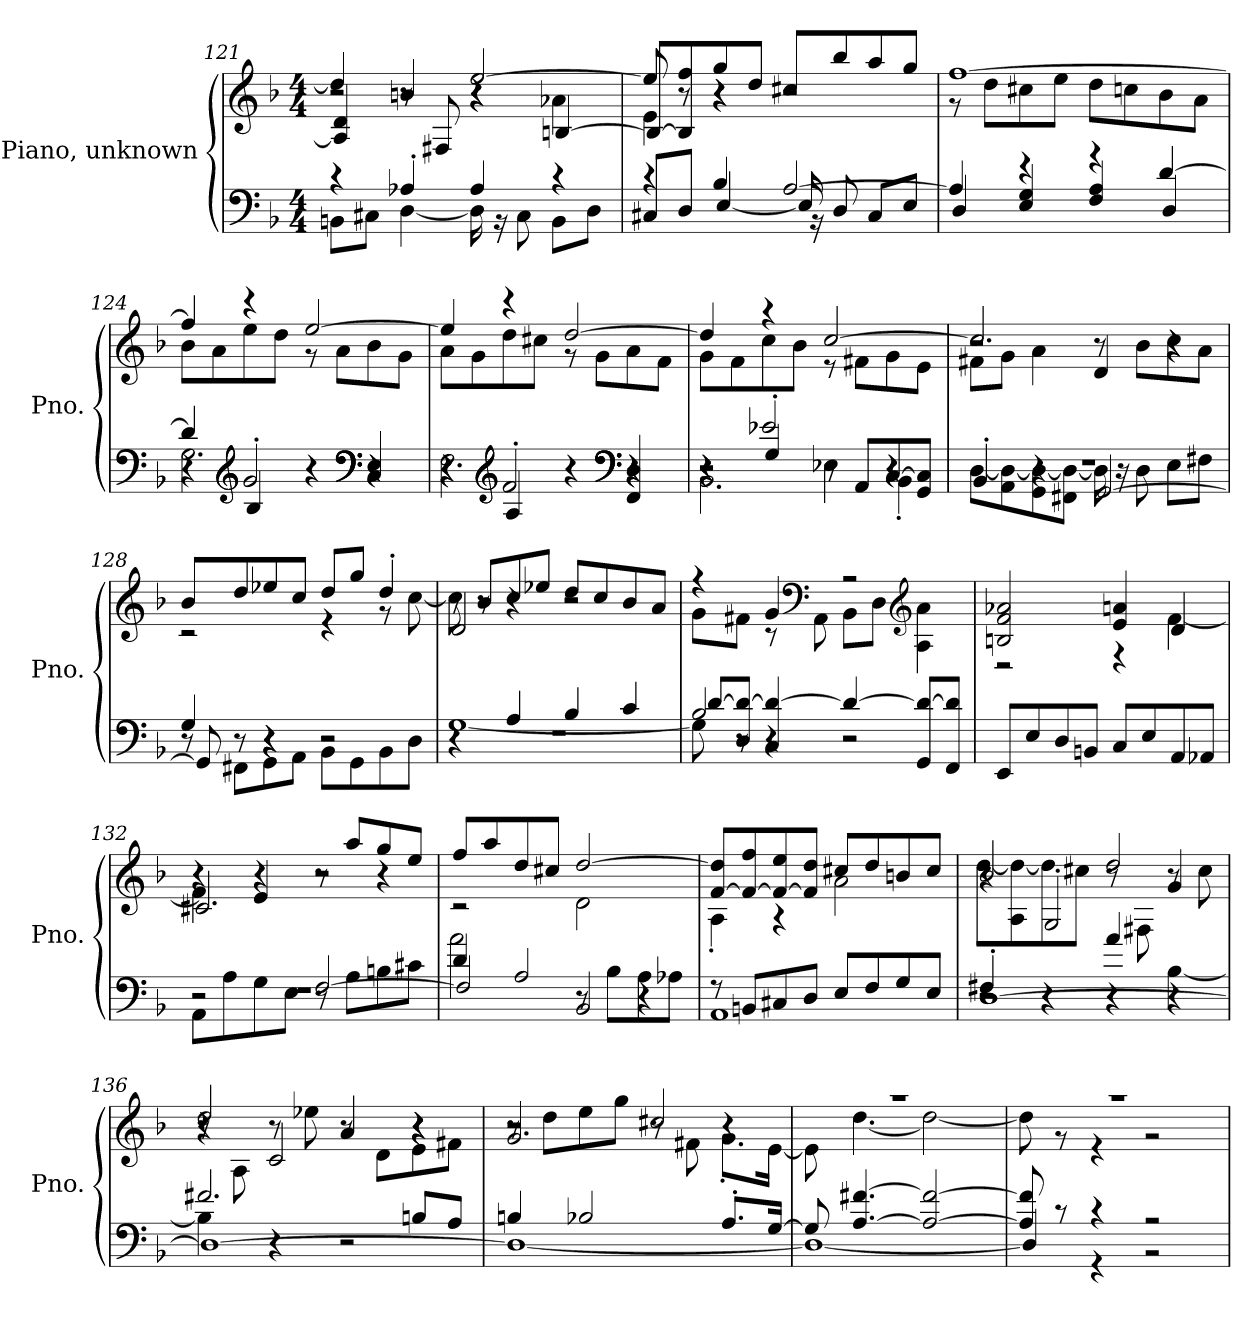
**kern	**kern
*part1	*part1
*staff2	*staff1
*I"Piano, unknown	*
*I'Pno.	*
*clefF4	*clefG2
*k[b-]	*k[b-]
*M4/4	*M4/4
=121	=121
*^	*^
*	*	*	*^
4r	8BBn\L	4dd/]	2r	4A/] 4d/
.	8C#X\J	.	.	.
4A-X'/	[4D\	4bn/	.	8r
.	.	.	.	8F#X/
4A-/	16D\]	[2ee/	4r	4r
.	16r	.	.	.
.	8C#\	.	.	.
4r	8BB\L	.	4a-X\	[4Bn/
.	8D\J	.	.	.
!!LO:LB:g=z	!!	!!
=122	=122	=122	=122	=122
4r	8C#X/L	8ee/]	4e\	8B/L_
.	8D/J	8r	.	8B/] 8ff/
4B-/	[4E/	4r	4r	8gg/
.	.	.	.	8dd/J
[2A/	16E/]	2r	2r	8cc#X/L
.	16r	.	.	.
.	8D/	.	.	8bb-/
.	8C#/L	.	.	8aa/
.	8E/J	.	.	8gg/J
*	*	*	*v	*v
=123	=123	=123	=123
4A/]	4D/	[1ff	8r
.	.	.	8dd\L
4r	4E/ 4G/	.	8cc#X\
.	.	.	8ee\J
4r	4F/ 4A/	.	8dd\L
.	.	.	8ccn\
[4d/	4D/	.	8b-\
.	.	.	8a\J
=124	=124	=124	=124
*	*^	*	*
4d/]	2.G\	4r	4ff/]	8b-\L
.	.	.	.	8a\
*clefG2	*	*	*	*
2g'/	.	4B-/	4r	8ee\
.	.	.	.	8dd\J
.	.	4r	[2ee/	8r
.	.	.	.	8a\L
*clefF4	*	*	*	*
4r	4r	4C/ 4E/	.	8b-\
.	.	.	.	8g\J
!!LO:LB:g=z	!!
=125	=125	=125	=125	=125
4r	2.F\	4r	4ee/]	8a\L
.	.	.	.	8g\
*clefG2	*	*	*	*
2f'/	.	4A/	4r	8dd\
.	.	.	.	8cc#X\J
.	.	4r	[2dd/	8r
.	.	.	.	8g\L
*clefF4	*	*	*	*
4r	4r	4FF/ 4D/	.	8a\
.	.	.	.	8f\J
=126	=126	=126	=126	=126
*	*	*^	*	*
4r	2r	4r	2.BB-\	4dd/]	8g\L
.	.	.	.	.	8f\
2e-X'/	.	4G/	.	4r	8cc\
.	.	.	.	.	8b-\J
.	4E-X\	8r	.	[2cc/	8r
.	.	8AA/L	.	.	8f#X\L
4r	4r	[8C/	4BB-'\	.	8g\
.	.	8GG/ 8C/]J	.	.	8e\J
*	*	*v	*v	*	*
=127	=127	=127	=127	=127
*	*	*	*	*^
1r	[8D\L	4BB-'/	2.cc/]	8f#X\L	2r
.	8AA\ 8D\_	.	.	8g\J	.
.	8GG\ 8D\_	4r	.	4a\	.
.	8FF#X\ 8D\_J	.	.	.	.
.	16D\]	[2GG/	.	8r	4d/
.	16r	.	.	.	.
.	8D\	.	.	8b-\L	.
.	8E\L	.	4r	8cc\	4r
.	8F#X\J	.	.	8a\J	.
*	*	*	*	*v	*v
!!LO:PB:g=z
=128	=128	=128	=128	=128
4G/	8r	8GG/]	8b-/L	2r
.	8FF#X\L	8r	8dd/	.
4r	8GG\	4r	8ee-X/	.
.	8AA\J	.	8cc/J	.
2r	8BB-\L	2r	8dd/L	4r
.	8GG\	.	8gg/J	.
.	8BB-\	.	4dd'/	8r
.	8D\J	.	.	[8cc\
=129	=129	=129	=129	=129
*	*	*	*	*^
1r	[1G	4r	8r	8cc\]	2d/
.	.	.	8b-/L	8r	.
.	.	4A/	8cc/	4r	.
.	.	.	8ee-X/J	.	.
.	.	4B-/	8dd/L	2r	2r
.	.	.	8cc/	.	.
.	.	4c/	8b-/	.	.
.	.	.	8a/J	.	.
*	*	*	*	*v	*v
=130	=130	=130	=130	=130
2B-/	8G\]	[8d/L	4r	8g\L
.	8r	8D/ 8d/_J	.	8f#X\J
.	4r	4C/ 4d/_	4g/	8r
*	*	*	*clefF4	*
.	.	.	.	8AA\
2r	2r	4d/_	2r	8BB-\L
.	.	.	.	8D\J
*	*	*	*clefG2	*
.	.	8GG/ 8d/_L	.	4A\ 4a\
.	.	8FF/ 8d/]J	.	.
*v	*v	*v	*	*
=131	=131	=131
8EE/L	2Bn/ 2f/ 2a-X/	2r
8E/	.	.
8D/	.	.
8BBn/J	.	.
8C/L	4e/ 4an/	4r
8E/	.	.
8AA/	4d/	[4f\
8AA-X/J	.	.
!!LO:LB:g=z
=132	=132	=132
*^	*	*^
*	*^	*	*	*
1r	8AA\L	2r	4r	4f\]	2.c#X/
.	8A\	.	.	.	.
.	8G\	.	4e/	4r	.
.	8E\J	.	.	.	.
.	8r	[2F/	8r	2r	.
.	8A\L	.	8aa/L	.	.
.	8Bn\	.	8gg/	.	4r
.	8c#X\J	.	8ee/J	.	.
*	*	*	*	*v	*v
=133	=133	=133	=133	=133
4d/	2a\	2F/]	8ff/L	2r
.	.	.	8aa/	.
2A/	.	.	8dd/	.
.	.	.	8cc#X/J	.
.	8r	2BB-/	[2dd/	2d\
.	8B-\L	.	.	.
4r	8A\	.	.	.
.	8A-X\J	.	.	.
*	*v	*v	*	*
=134	=134	=134	=134
8r	1AA	[8f/ 8dd/]L	4A'\
8BBn/L	.	8f/_ 8ff/	.
8C#X/	.	8f/_ 8ee/	4r
8D/J	.	8f/] 8dd/J	.
8E/L	.	8cc#X/L	2a\
8F/	.	8dd/	.
8G/	.	8bn/	.
8E/J	.	8cc#/J	.
!!LO:LB:g=z
=135	=135	=135	=135
*	*^	*	*^
4F#X'/	2r	[1D	2b-/	[8dd\L	4r
.	.	.	.	8A\ 8dd\_	.
4r	.	.	.	8dd\]	2G'/
.	.	.	.	8cc#X\J	.
4a/	4r	.	2dd/	8r	.
.	.	.	.	8F#X\	.
4r	[4B-\	.	.	8r	4g/
.	.	.	.	8cc#\	.
=136	=136	=136	=136	=136	=136
2.f#X/	4B-\]	1D_	2dd/	8r	4r
.	.	.	.	8A\	.
.	4r	.	.	8r	2c/
.	.	.	.	8ee-X\	.
.	2r	.	4a/	8r	.
.	.	.	.	8d\L	.
8Bn/L	.	.	4r	8e\	4r
8A/J	.	.	.	8f#X\J	.
*	*v	*v	*	*	*
=137	=137	=137	=137	=137
4Bn/	1D_	2r	8r	2.g/
.	.	.	8dd\L	.
2B-X/	.	.	8ee\	.
.	.	.	8gg\J	.
.	.	2cc#X/	8r	.
.	.	.	8f#X\	.
8.A'/L	.	.	8.g'\L	4r
[16G/Jk	.	.	[16e\Jk	.
*	*	*	*v	*v
=138	=138	=138	=138
8G/]	1D_	1r	8e\]
[4.A/ [4.f#X/	.	.	[4.dd\
2A/_ 2f#/_	.	.	2dd\_
!!LO:LB:g=z	!!
=139	=139	=139	=139
8A/] 8f#/]	4D/]	1r	8dd\]
8r	.	.	8r
4r	4r	.	4r
2r	2r	.	2r
*v	*v	*	*
*	*v	*v
=	=
*-	*-
